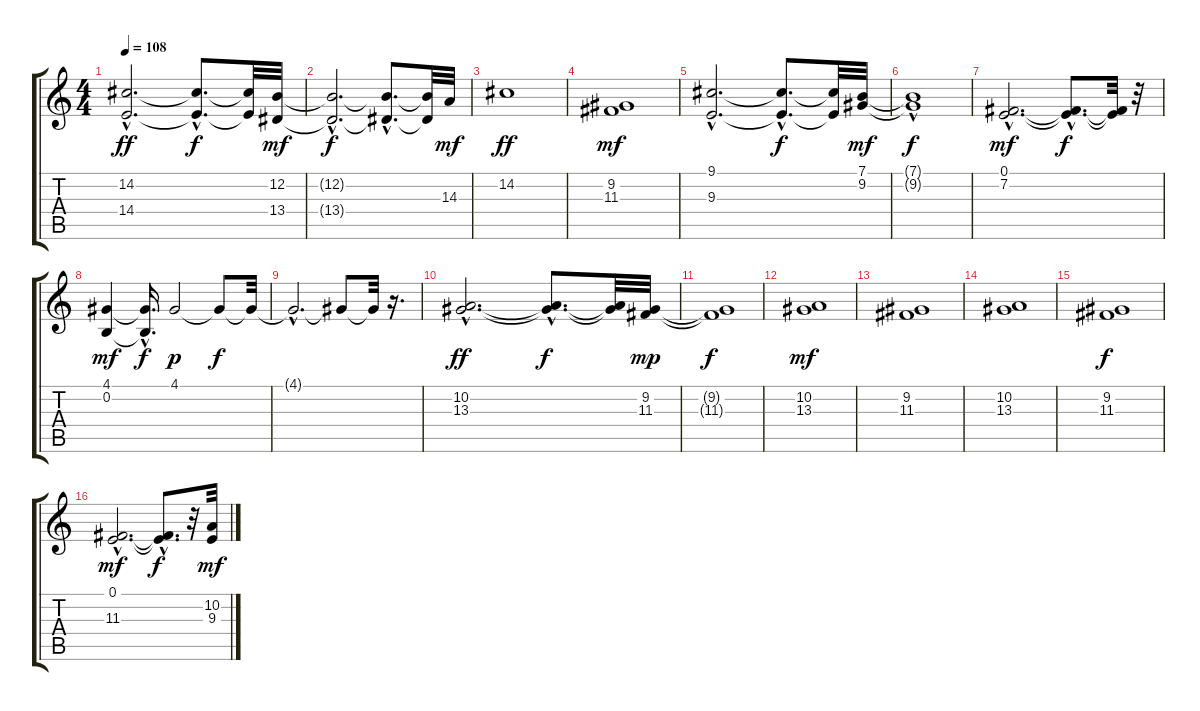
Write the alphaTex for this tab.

\track "" {instrument choiraahs}
\staff {score tabs}
\tuning (E4 B3 G3 D3 A2 E2) {hide}
\ts (4 4)
\tempo 108
\clef g2
\ks c
(14.2{hac} 14.4{hac}).2{d dy ff} (14.2{hac t} 14.4{hac t}).8{d dy f} (14.2{t} 14.4{t}).32 (12.2 13.4).32{dy mf} |
(12.2{hac t} 13.4{hac t}).2{d dy f} (12.2{hac t} 13.4{hac t}).8{d} (12.2{t} 13.4{t}).32 14.3.32{dy mf} |
14.2.1{dy ff} |
(9.2 11.3).1{dy mf} |
(9.1{hac} 9.3{hac}).2{d} (9.1{hac t} 9.3{hac t}).8{d dy f} (9.1{t} 9.3{t}).32 (7.1 9.2).32{dy mf} |
(7.1{t} 9.2{hac t}).1{dy f} |
(0.1{hac} 7.2{hac}).2{d dy mf} (0.1{hac t} 7.2{hac t}).8{d dy f} (0.1{t} 7.2{t}).32 r.32 |
(4.1 0.2).4{dy mf} (4.1{hac t} 0.2{t}).16{d dy f} 4.1.2{dy p} 4.1{t}.8{dy f} 4.1{t}.32 |
4.1{hac t}.2{d} 4.1{t}.8 4.1{t}.32 r.16{d} |
(10.2{hac} 13.3{hac}).2{d dy ff} (10.2{hac t} 13.3{hac t}).8{d dy f} (10.2{t} 13.3{t}).32 (9.2 11.3).32{dy mp} |
(9.2{t} 11.3{t}).1{dy f} |
(10.2 13.3).1{dy mf} |
(9.2 11.3).1 |
(10.2 13.3).1 |
(9.2 11.3).1{dy f} |
(0.1{hac} 11.3{hac}).2{d dy mf} (0.1{t} 11.3{hac t}).8{d dy f} r.32 (10.2 9.3).32{dy mf}
